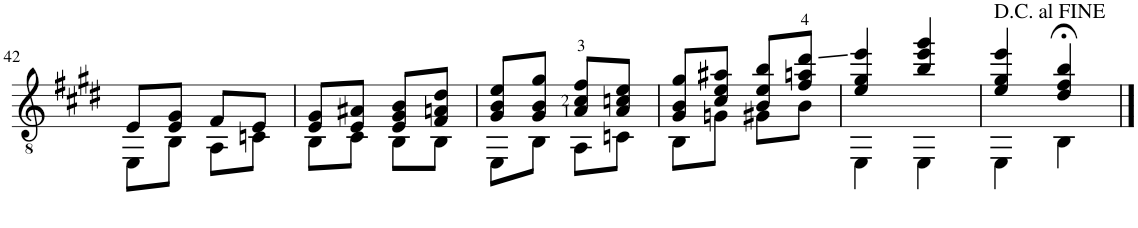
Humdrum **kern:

**kern
*part1
*staff1
*I"Guitar
*I'Guit.
!!LO:PB:g=z
*clefGv2
*k[f#c#g#d#]
*M2/4
=42
*^
8E/L	8EE\L
8E/ 8G#/J	8BB\J
8F#/L	8AA\L
8E/J	8Cn\J
=43	=43
8E/ 8G#/L	8BB\L
8E/ 8A#X/J	8C#\J
8E/ 8G#/ 8B/L	8BB\L
8F#/ 8An/ 8d#/J	8BB\J
=44	=44
8G#/ 8B/ 8e/L	8EE\L
8G#/ 8B/ 8g#/J	8BB\J
8A/ 8c#/ 8f#/L	8AA\L
8A/ 8cn/ 8e/J	8Cn\J
=45	=45
8G#/ 8B/ 8g#/L	8BB\L
8c#/ 8e/ 8a#X/J	8Gn\J
8B/ 8e/ 8b/L	8G#X\L
8f#/ 8an/ 8dd#/J	8B\J
=46	=46
4e/ 4g#/ 4ee/	4EE\
4b/ 4ee/ 4gg#/	4EE\
=47	=47
4e/ 4g#/ 4ee/	4EE\
4d#/;< 4f#/;< 4b/;<	4BB\
*v	*v
==
*-
